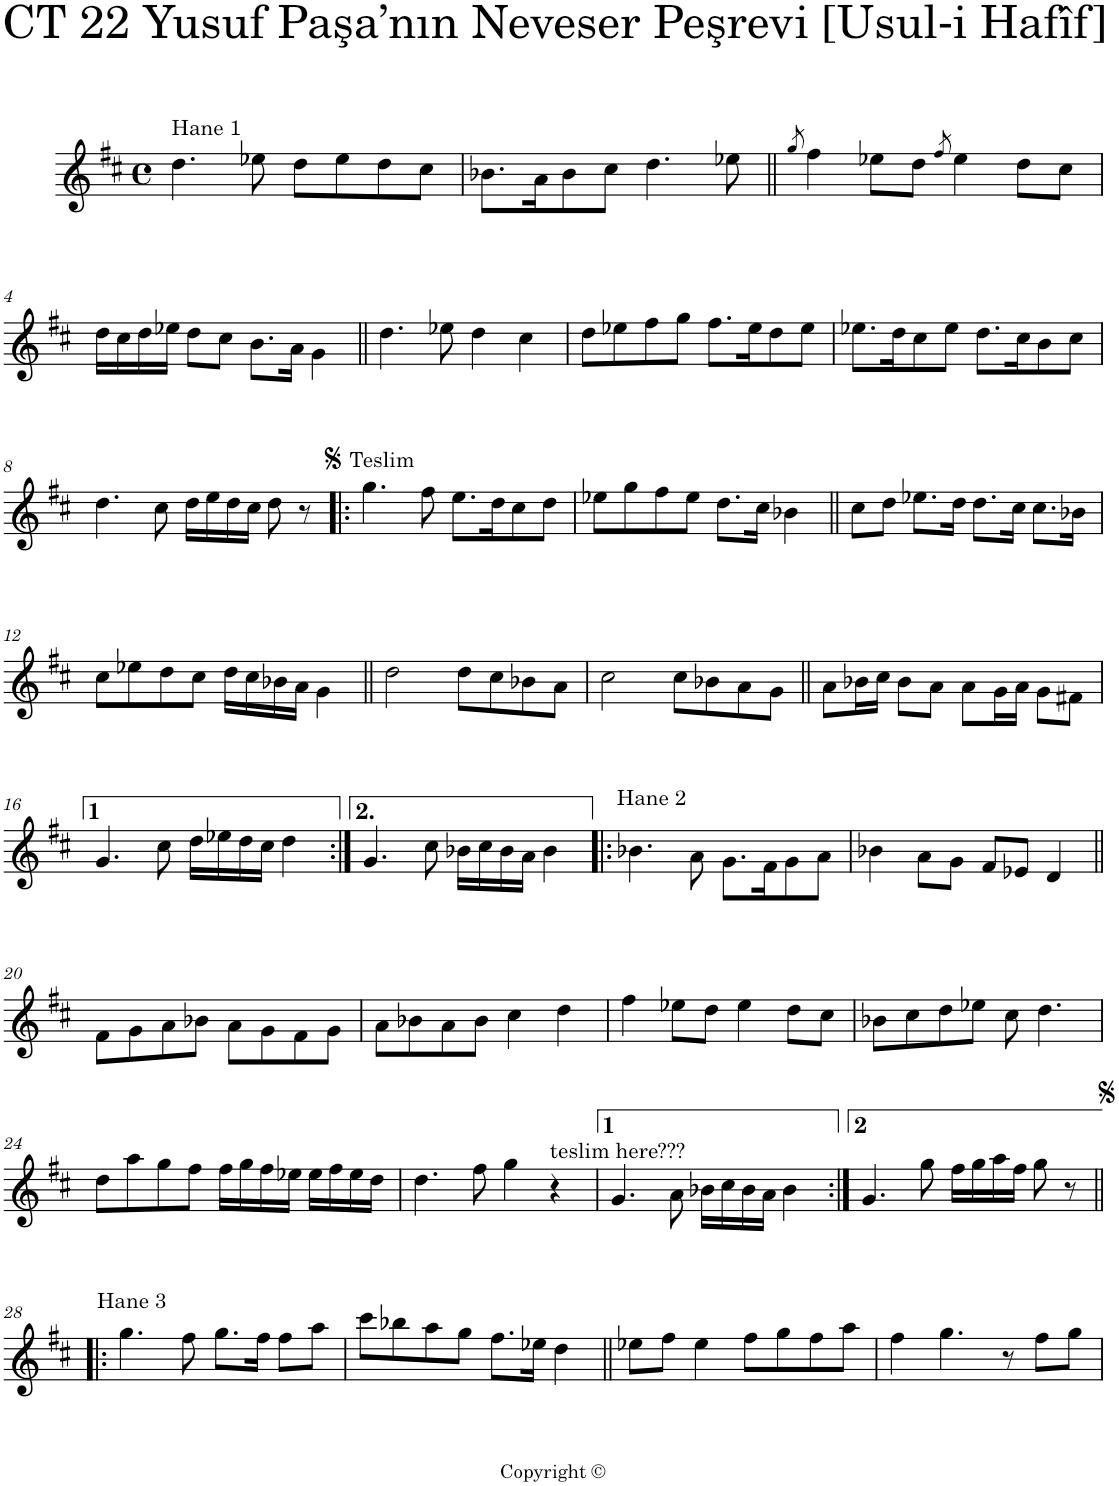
**kern
*part1
*staff1
*I"Piano
*I'Pno
*clefG2
*k[f#c#]
*D:
*M4/4
*met(c)
=1
!LO:TX:a:t=Hane 1
4.dd\
8ee-X\
8dd\L
8ee-\
8dd\
8cc#\J
=2
8.b-X\L
16a\K
8b-\
8cc#\J
4.dd\
8ee-X\
=3||
8qgg/
4ff#\
8ee-X\L
8dd\J
8qff#/
4ee-\
8dd\L
8cc#\J
!!LO:LB:g=z
=4
16dd\LL
16cc#\
16dd\
16ee-X\JJ
8dd\L
8cc#\J
8.b\L
16a\Jk
4g\
=5||
4.dd\
8ee-X\
4dd\
4cc#\
=6
8dd\L
8ee-X\
8ff#\
8gg\J
8.ff#\L
16ee-\K
8dd\
8ee-\J
=7
8.ee-X\L
16dd\K
8cc#\
8ee-\J
8.dd\L
16cc#\K
8b\
8cc#\J
!!LO:LB:g=z
=8
4.dd\
8cc#\
16dd\LL
16ee\
16dd\
16cc#\JJ
8dd\
8r
=9!|:
!LO:TX:a:t=Teslim
4.gg\
8ff#\
8.ee\L
16dd\K
8cc#\
8dd\J
=10
8ee-X\L
8gg\
8ff#\
8ee-\J
8.dd\L
16cc#\Jk
4b-X\
=11||
8cc#\L
8dd\J
8.ee-X\L
16dd\Jk
8.dd\L
16cc#\Jk
8.cc#\L
16b-X\Jk
!!LO:LB:g=z
=12
8cc#\L
8ee-X\
8dd\
8cc#\J
16dd\LL
16cc#\
16b-X\
16a\JJ
4g\
=13||
2dd\
8dd\L
8cc#\
8b-X\
8a\J
=14
2cc#\
8cc#\L
8b-X\
8a\
8g\J
=15||
8a\L
16b-X\L
16cc#\JJ
8b-\L
8a\J
8a\L
16g\L
16a\JJ
8g\L
8f#X\J
!!LO:LB:g=z
=16
4.g/
8cc#\
16dd\LL
16ee-X\
16dd\
16cc#\JJ
4dd\
=17:|!
4.g/
8cc#\
16b-X\LL
16cc#\
16b-\
16a\JJ
4b-\
=18!|:
!LO:TX:a:t=Hane 2
4.b-X\
8a\
8.g\L
16f#\K
8g\
8a\J
=19
4b-X\
8a\L
8g\J
8f#/L
8e-X/J
4d/
!!LO:LB:g=z
=20||
8f#\L
8g\
8a\
8b-X\J
8a\L
8g\
8f#\
8g\J
=21
8a\L
8b-X\
8a\
8b-\J
4cc#\
4dd\
=22
4ff#\
8ee-X\L
8dd\J
4ee-\
8dd\L
8cc#\J
=23
8b-X\L
8cc#\
8dd\
8ee-X\J
8cc#\
4.dd\
!!LO:LB:g=z
=24
8dd\L
8aa\
8gg\
8ff#\J
16ff#\LL
16gg\
16ff#\
16ee-X\JJ
16ee-\LL
16ff#\
16ee-\
16dd\JJ
=25
4.dd\
8ff#\
4gg\
!LO:TX:a:t=teslim here???
4r
=26
4.g/
8a\
16b-X\LL
16cc#\
16b-\
16a\JJ
4b-\
=27:|!
4.g/
8gg\
16ff#\LL
16gg\
16aa\
16ff#\JJ
8gg\
8r
!!LO:LB:g=z
=28!|:
!LO:TX:a:t=Hane 3
4.gg\
8ff#\
8.gg\L
16ff#\Jk
8ff#\L
8aa\J
=29
8ccc#\L
8bb-X\
8aa\
8gg\J
8.ff#\L
16ee-X\Jk
4dd\
=30||
8ee-X\L
8ff#\J
4ee-\
8ff#\L
8gg\
8ff#\
8aa\J
=31
4ff#\
4.gg\
8r
8ff#\L
8gg\J
=
*-
